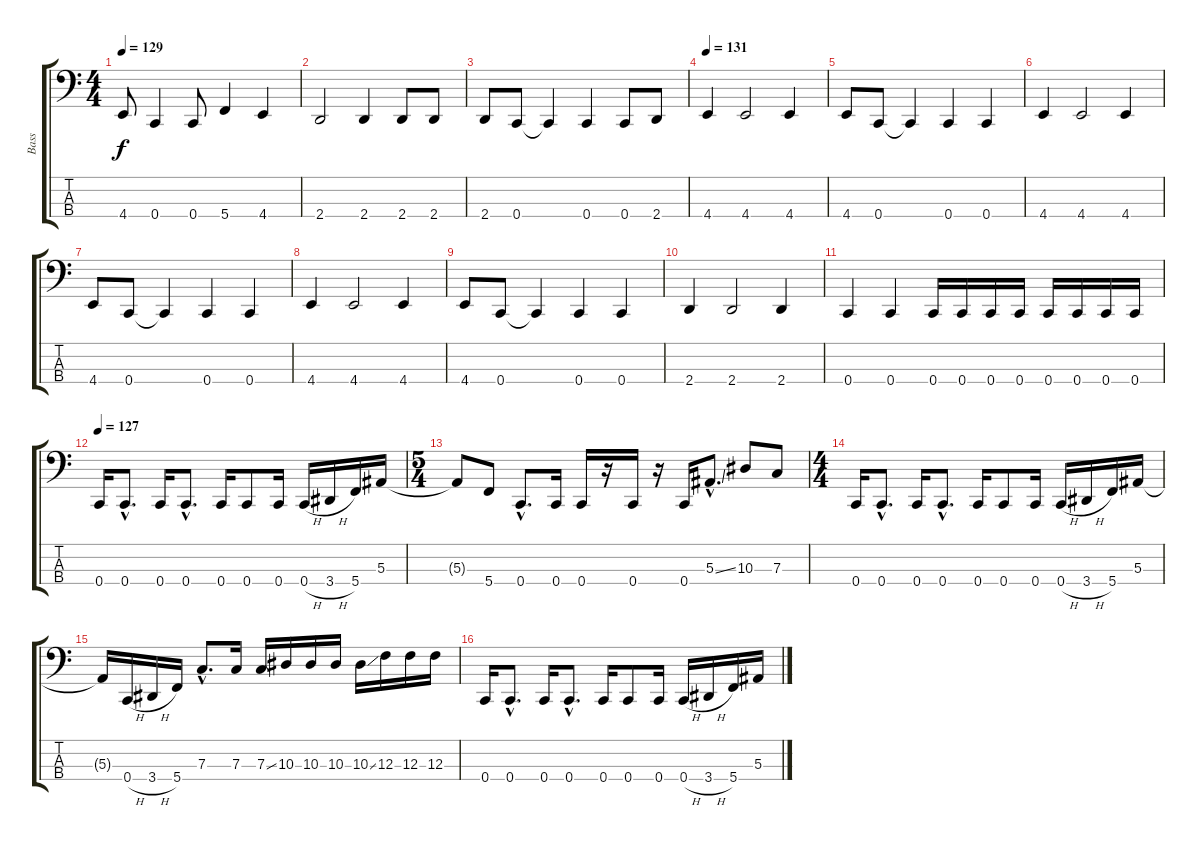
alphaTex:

\track ("Bass" "Bass") {instrument electricbassfinger}
\staff {score tabs}
\tuning (Eb2 Bb1 F1 C1) {hide}
\ts (4 4)
\tempo 129
\clef f4
\ks c
4.4.8{dy f} 0.4.4 0.4.8 5.4.4 4.4.4 |
2.4.2 2.4.4 2.4.8 2.4.8 |
2.4.8 0.4.8 0.4{t}.4 0.4.4 0.4.8 2.4.8 |
\tempo 131
4.4.4 4.4.2 4.4.4 |
4.4.8 0.4.8 0.4{t}.4 0.4.4 0.4.4 |
4.4.4 4.4.2 4.4.4 |
4.4.8 0.4.8 0.4{t}.4 0.4.4 0.4.4 |
4.4.4 4.4.2 4.4.4 |
4.4.8 0.4.8 0.4{t}.4 0.4.4 0.4.4 |
2.4.4 2.4.2 2.4.4 |
0.4.4 0.4.4 0.4.16 0.4.16 0.4.16 0.4.16 0.4.16 0.4.16 0.4.16 0.4.16 |
\section ("" "")
\tempo 127
0.4.16 0.4{hac}.8{d} 0.4.16 0.4{hac}.8{d} 0.4.16 0.4.8 0.4.16 0.4{h}.16 3.4{h}.16 5.4.16 5.3.16 |
\ts (5 4)
5.3{t}.8 5.4.8 0.4{hac}.8{d} 0.4.16 0.4.16 r.16 0.4.16 r.16 0.4.16 5.3{ss hac}.8{d} 10.3.8 7.3.8 |
\ts (4 4)
0.4.16 0.4{hac}.8{d} 0.4.16 0.4{hac}.8{d} 0.4.16 0.4.8 0.4.16 0.4{h}.16 3.4{h}.16 5.4.16 5.3.16 |
5.3{t}.16 0.4{h}.16 3.4{h}.16 5.4.16 7.3{hac}.8{d} 7.3.16 7.3{ss}.16 10.3.16 10.3.16 10.3.16 10.3{ss}.16 12.3.16 12.3.16 12.3.16 |
0.4.16 0.4{hac}.8{d} 0.4.16 0.4{hac}.8{d} 0.4.16 0.4.8 0.4.16 0.4{h}.16 3.4{h}.16 5.4.16 5.3.16
